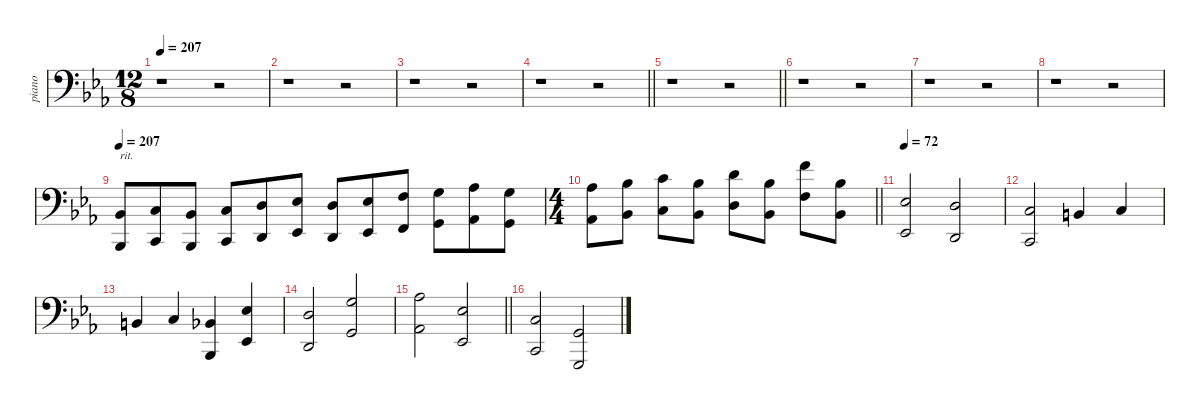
\defaultSystemsLayout 8
\hideDynamics
\bracketExtendMode nobrackets
\otherSystemsTrackNameOrientation horizontal
\track ("Piano (LH)-hid" "piano") {instrument acousticgrandpiano}
\staff {score}
\tuning (F2 C2 F1 C1 F0 C0)
\ts (12 8)
\tempo 207
\clef f4
\ks eb
r.1{dy f} r.2 |
r.1 r.2 |
r.1 r.2 |
\barLineRight lightlight
r.1 r.2 |
\barLineRight lightlight
r.1 r.2 |
r.1 r.2 |
r.1 r.2 |
r.1 r.2 |
\tempo 207
(5.1{acc b} 5.3{acc b}).8{txt "rit."} (7.1{acc forcenatural} 0.2{acc forcenatural}).8 (5.1{acc b} 5.3{acc b}).8 (7.1{acc forcenatural} 0.2{acc forcenatural}).8 (9.1{acc forcenatural} 9.3{acc forcenatural}).8 (10.1{acc b} 10.3{acc b}).8 (9.1{acc forcenatural} 9.3{acc forcenatural}).8 (10.1{acc b} 10.3{acc b}).8 (12.1{acc forcenatural} 12.3{acc forcenatural}).8 (14.1{acc forcenatural} 14.3{acc forcenatural}).8 (15.1{acc b} 15.3{acc b}).8 (14.1{acc forcenatural} 14.3{acc forcenatural}).8 |
\ts (4 4)
\barLineRight lightlight
(15.1{acc b} 15.3{acc b}).8 (17.1{acc b} 17.3{acc b}).8 (19.1{acc forcenatural} 19.3{acc forcenatural}).8 (17.1{acc b} 17.3{acc b}).8 (21.1{acc forcenatural} 21.3{acc forcenatural}).8 (17.1{acc b} 17.3{acc b}).8 (24.1{acc forcenatural} 24.3{acc forcenatural}).8 (22.2{acc b} 22.4{acc b}).8 |
\tempo 72
(22.3{acc b} 22.5{acc b}).2 (21.3{acc forcenatural} 21.5{acc forcenatural}).2 |
(19.3{acc forcenatural} 19.5{acc forcenatural}).2 18.3{acc forcenatural}.4 19.3{acc forcenatural}.4 |
18.3{acc forcenatural}.4 19.3{acc forcenatural}.4 (17.3{acc b} 17.5{acc b}).4 (15.2{acc b} 15.4{acc b}).4 |
(14.2{acc forcenatural} 14.4{acc forcenatural}).2 (14.1{acc forcenatural} 14.3{acc forcenatural}).2 |
\barLineRight lightlight
(15.1{acc b} 15.3{acc b}).2 (15.2{acc b} 15.4{acc b}).2 |
(12.2{acc forcenatural} 12.4{acc forcenatural}).2 (14.3{acc forcenatural} 14.5{acc forcenatural}).2
